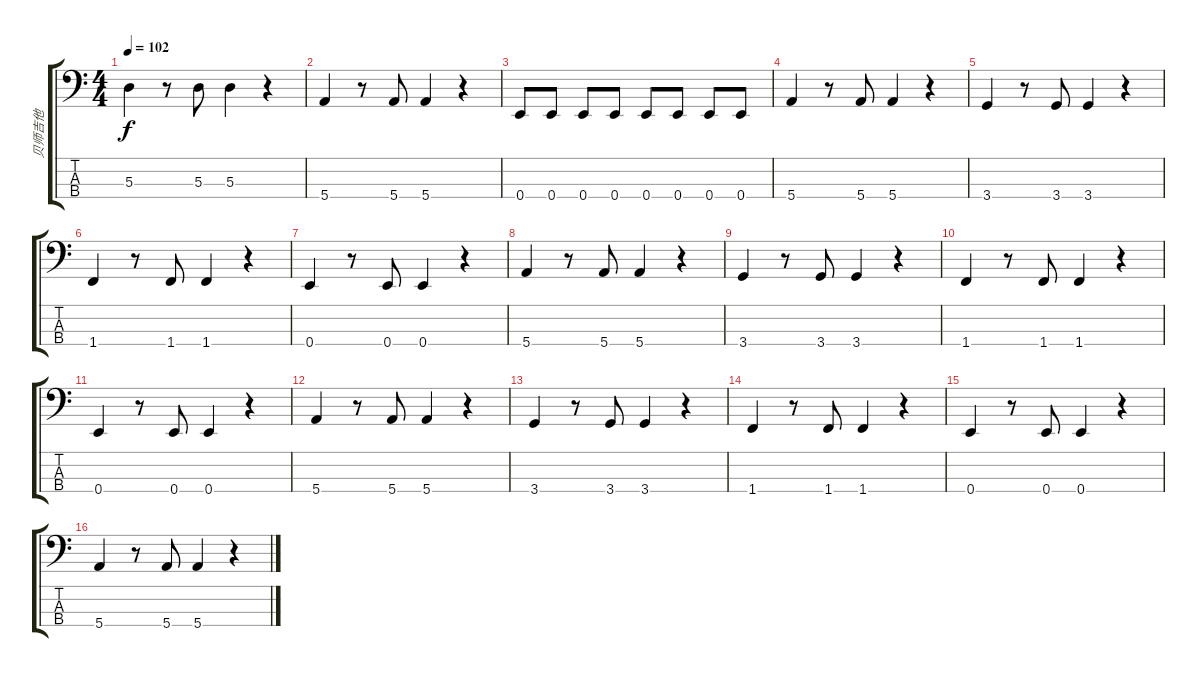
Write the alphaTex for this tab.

\track ("贝师吉他" "贝师吉他") {instrument electricbassfinger}
\staff {score tabs}
\tuning (G2 D2 A1 E1) {hide}
\ts (4 4)
\tempo 102
\clef f4
\ks c
5.3.4{dy f} r.8 5.3.8 5.3.4 r.4 |
5.4.4 r.8 5.4.8 5.4.4 r.4 |
0.4.8 0.4.8 0.4.8 0.4.8 0.4.8 0.4.8 0.4.8 0.4.8 |
5.4.4 r.8 5.4.8 5.4.4 r.4 |
3.4.4 r.8 3.4.8 3.4.4 r.4 |
1.4.4 r.8 1.4.8 1.4.4 r.4 |
0.4.4 r.8 0.4.8 0.4.4 r.4 |
5.4.4 r.8 5.4.8 5.4.4 r.4 |
3.4.4 r.8 3.4.8 3.4.4 r.4 |
1.4.4 r.8 1.4.8 1.4.4 r.4 |
0.4.4 r.8 0.4.8 0.4.4 r.4 |
5.4.4 r.8 5.4.8 5.4.4 r.4 |
3.4.4 r.8 3.4.8 3.4.4 r.4 |
1.4.4 r.8 1.4.8 1.4.4 r.4 |
0.4.4 r.8 0.4.8 0.4.4 r.4 |
5.4.4 r.8 5.4.8 5.4.4 r.4
